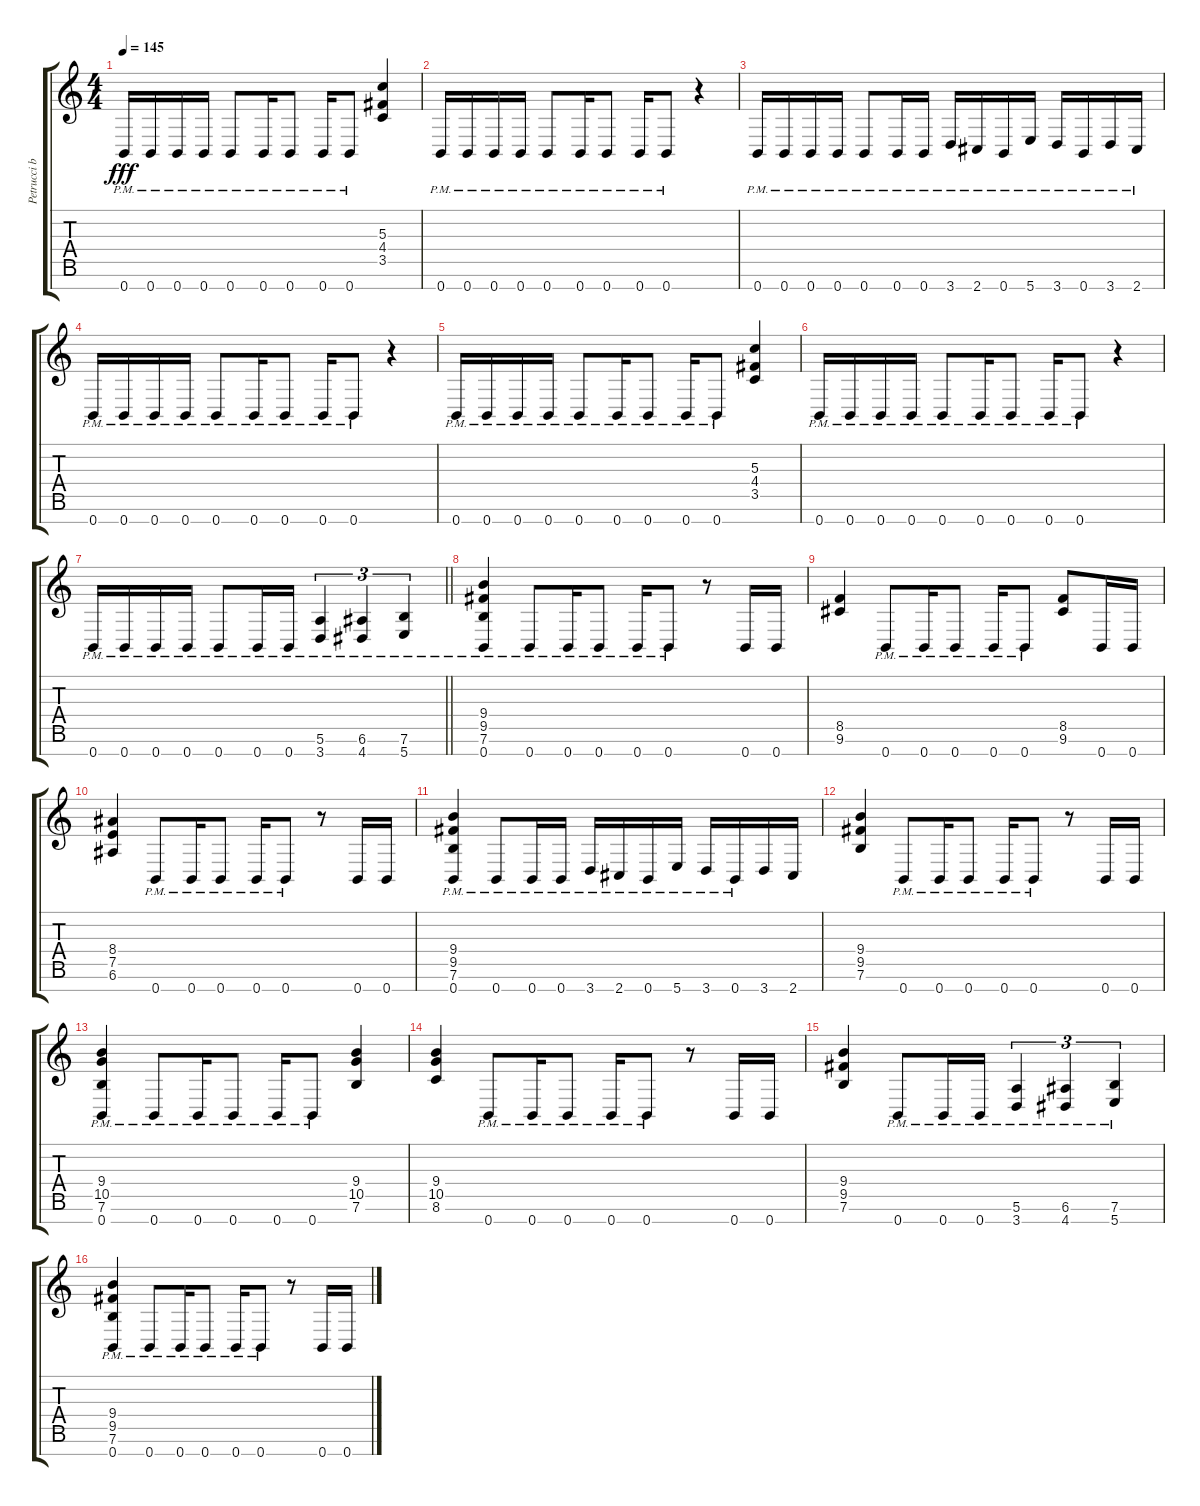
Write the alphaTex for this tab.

\track ("Petrucci base 1" "Petrucci b") {instrument distortionguitar}
\staff {score tabs}
\tuning (E4 B3 G3 D3 A2 E2 B1) {hide}
\ts (4 4)
\tempo 145
\clef g2
\ks c
0.7{pm}.16{dy fff} 0.7{pm}.16 0.7{pm}.16 0.7{pm}.16 0.7{pm}.8 0.7{pm}.16 0.7{pm}.8 0.7{pm}.16 0.7{pm}.8 (5.3 4.4 3.5).4 |
0.7{pm}.16 0.7{pm}.16 0.7{pm}.16 0.7{pm}.16 0.7{pm}.8 0.7{pm}.16 0.7{pm}.8 0.7{pm}.16 0.7{pm}.8 r.4 |
0.7{pm}.16 0.7{pm}.16 0.7{pm}.16 0.7{pm}.16 0.7{pm}.8 0.7{pm}.16 0.7{pm}.16 3.7{pm}.16 2.7{pm}.16 0.7{pm}.16 5.7{pm}.16 3.7{pm}.16 0.7{pm}.16 3.7{pm}.16 2.7{pm}.16 |
0.7{pm}.16 0.7{pm}.16 0.7{pm}.16 0.7{pm}.16 0.7{pm}.8 0.7{pm}.16 0.7{pm}.8 0.7{pm}.16 0.7{pm}.8 r.4 |
0.7{pm}.16 0.7{pm}.16 0.7{pm}.16 0.7{pm}.16 0.7{pm}.8 0.7{pm}.16 0.7{pm}.8 0.7{pm}.16 0.7{pm}.8 (5.3 4.4 3.5).4 |
0.7{pm}.16 0.7{pm}.16 0.7{pm}.16 0.7{pm}.16 0.7{pm}.8 0.7{pm}.16 0.7{pm}.8 0.7{pm}.16 0.7{pm}.8 r.4 |
\barLineRight lightlight
0.7{pm}.16 0.7{pm}.16 0.7{pm}.16 0.7{pm}.16 0.7{pm}.8 0.7{pm}.16 0.7{pm}.16 (5.6{pm} 3.7{pm}).4{tu (3 2)} (6.6{pm} 4.7{pm}).4{tu (3 2)} (7.6{pm} 5.7{pm}).4{tu (3 2)} |
(9.4 9.5 7.6 0.7{pm}).4 0.7{pm}.8 0.7{pm}.16 0.7{pm}.8 0.7{pm}.16 0.7{pm}.8 r.8 0.7.16 0.7.16 |
(8.5 9.6).4 0.7{pm}.8 0.7{pm}.16 0.7{pm}.8 0.7{pm}.16 0.7{pm}.8 (8.5 9.6).8 0.7.16 0.7.16 |
(8.4 7.5 6.6).4 0.7{pm}.8 0.7{pm}.16 0.7{pm}.8 0.7{pm}.16 0.7{pm}.8 r.8 0.7.16 0.7.16 |
(9.4 9.5 7.6 0.7{pm}).4 0.7{pm}.8 0.7{pm}.16 0.7{pm}.16 3.7{pm}.16 2.7{pm}.16 0.7{pm}.16 5.7{pm}.16 3.7{pm}.16 0.7{pm}.16 3.7.16 2.7.16 |
(9.4 9.5 7.6).4 0.7{pm}.8 0.7{pm}.16 0.7{pm}.8 0.7{pm}.16 0.7{pm}.8 r.8 0.7.16 0.7.16 |
(9.4 10.5 7.6 0.7{pm}).4 0.7{pm}.8 0.7{pm}.16 0.7{pm}.8 0.7{pm}.16 0.7{pm}.8 (9.4 10.5 7.6).4 |
(9.4 10.5 8.6).4 0.7{pm}.8 0.7{pm}.16 0.7{pm}.8 0.7{pm}.16 0.7{pm}.8 r.8 0.7.16 0.7.16 |
(9.4 9.5 7.6).4 0.7{pm}.8 0.7{pm}.16 0.7{pm}.16 (5.6{pm} 3.7{pm}).4{tu (3 2)} (6.6{pm} 4.7{pm}).4{tu (3 2)} (7.6{pm} 5.7{pm}).4{tu (3 2)} |
(9.4 9.5 7.6 0.7{pm}).4 0.7{pm}.8 0.7{pm}.16 0.7{pm}.8 0.7{pm}.16 0.7{pm}.8 r.8 0.7.16 0.7.16
